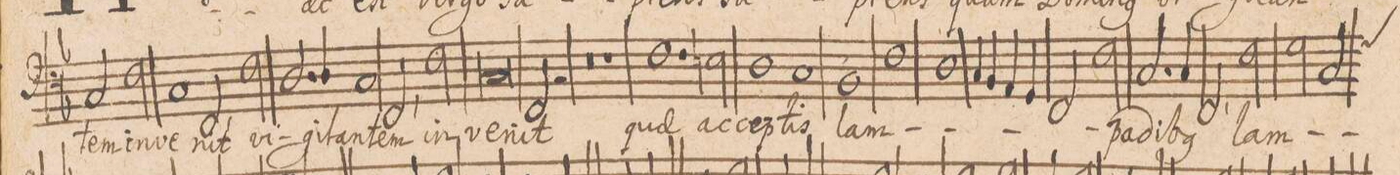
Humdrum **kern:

**kern	**text
*I"BASSVS.	*
*clefF4	*
*k[b-]	*
*met(C|)	*
2C/	-tem
2F\	in-
1C	-ve-
=12-	=12-
2FF,/	-nit
2F\	vi-
2.D/	.
4D/	-gi-
=13-	=13-
1C	-lan-
2FF,/	-tem
2F\	in-
=14-	=14-
0C	-ve-
=15-	=15-
2FF/	-nit
2rBB	.
0r	.
=16-	=16-
1r	.
=17-	=17-
1.F	quae
2En\	ac-
=18-	=18-
1D	-ce-
1C	-ptis
=19-	=19-
1BB-	lam-
1F	.
=20-	=20-
1D	.
4C/	.
4BB-/	.
4AA/	.
4GG/	.
=21-	=21-
2FF/	.
2F\	.
2.C/	-pa-
4C/	-di-
=22-	=22-
2FF,/	-b(us)
2F\	lam-
2G\	.
*custos:G	*
2C/	.
=23-	=23-
*-	*-
